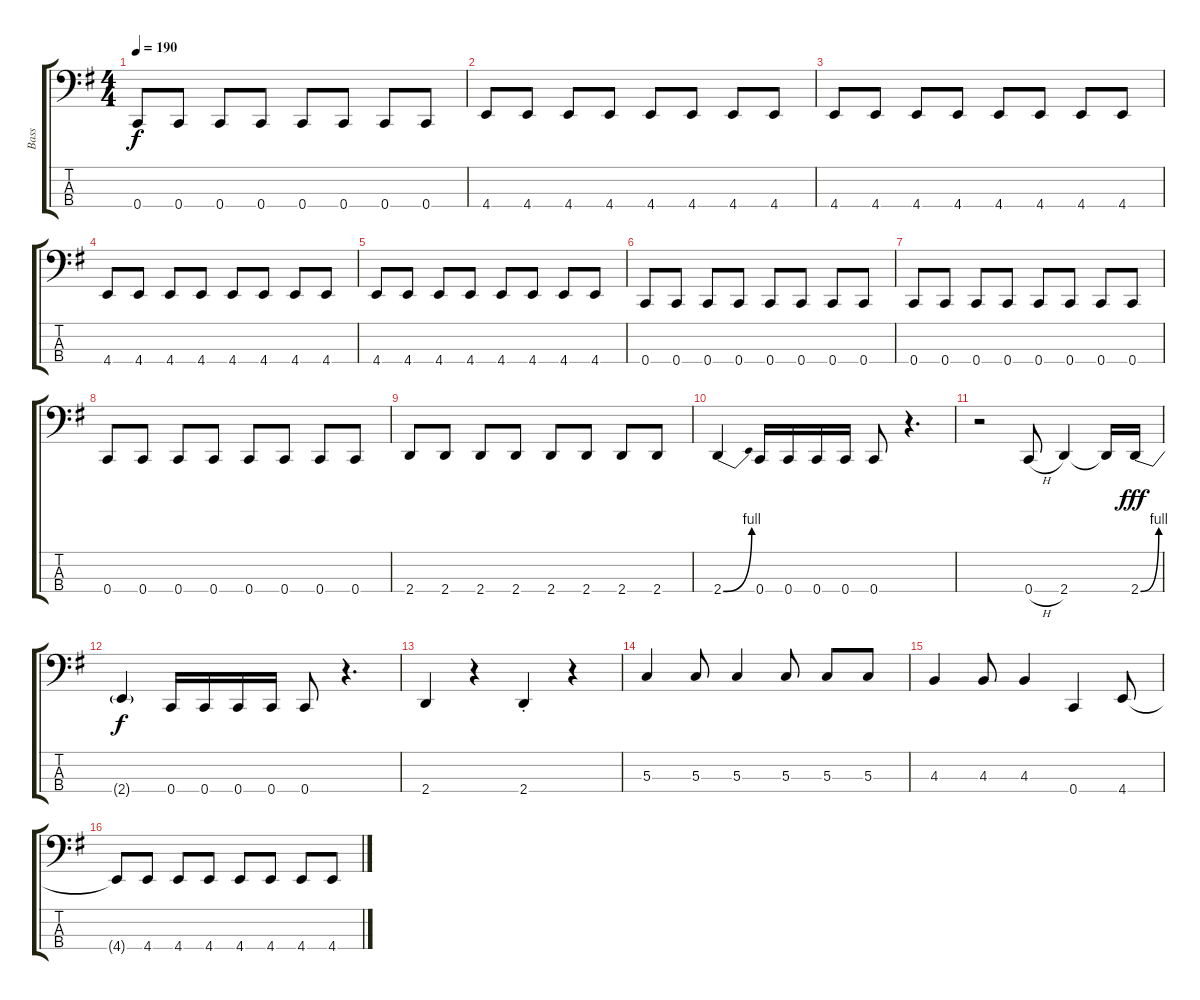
\track ("Bass" "Bass") {instrument electricbasspick}
\staff {score tabs}
\tuning (F2 C2 G1 C1) {hide}
\ts (4 4)
\tempo 190
\clef f4
\ks eminor
0.4.8{dy f} 0.4.8 0.4.8 0.4.8 0.4.8 0.4.8 0.4.8 0.4.8 |
4.4.8 4.4.8 4.4.8 4.4.8 4.4.8 4.4.8 4.4.8 4.4.8 |
4.4.8 4.4.8 4.4.8 4.4.8 4.4.8 4.4.8 4.4.8 4.4.8 |
4.4.8 4.4.8 4.4.8 4.4.8 4.4.8 4.4.8 4.4.8 4.4.8 |
4.4.8 4.4.8 4.4.8 4.4.8 4.4.8 4.4.8 4.4.8 4.4.8 |
0.4.8 0.4.8 0.4.8 0.4.8 0.4.8 0.4.8 0.4.8 0.4.8 |
0.4.8 0.4.8 0.4.8 0.4.8 0.4.8 0.4.8 0.4.8 0.4.8 |
0.4.8 0.4.8 0.4.8 0.4.8 0.4.8 0.4.8 0.4.8 0.4.8 |
2.4.8 2.4.8 2.4.8 2.4.8 2.4.8 2.4.8 2.4.8 2.4.8 |
2.4{be (bend 0 0 60 4)}.4 0.4.16 0.4.16 0.4.16 0.4.16 0.4.8 r.4{d} |
r.2 0.4{h}.8 2.4.4 2.4{t}.16 2.4{be (bend 0 0 60 4)}.16{dy fff} |
2.4{t}.4{dy f} 0.4.16 0.4.16 0.4.16 0.4.16 0.4.8 r.4{d} |
2.4.4 r.4 2.4{st}.4 r.4 |
5.3.4 5.3.8 5.3.4 5.3.8 5.3.8 5.3.8 |
4.3.4 4.3.8 4.3.4 0.4.4 4.4.8 |
4.4{t}.8 4.4.8 4.4.8 4.4.8 4.4.8 4.4.8 4.4.8 4.4.8
